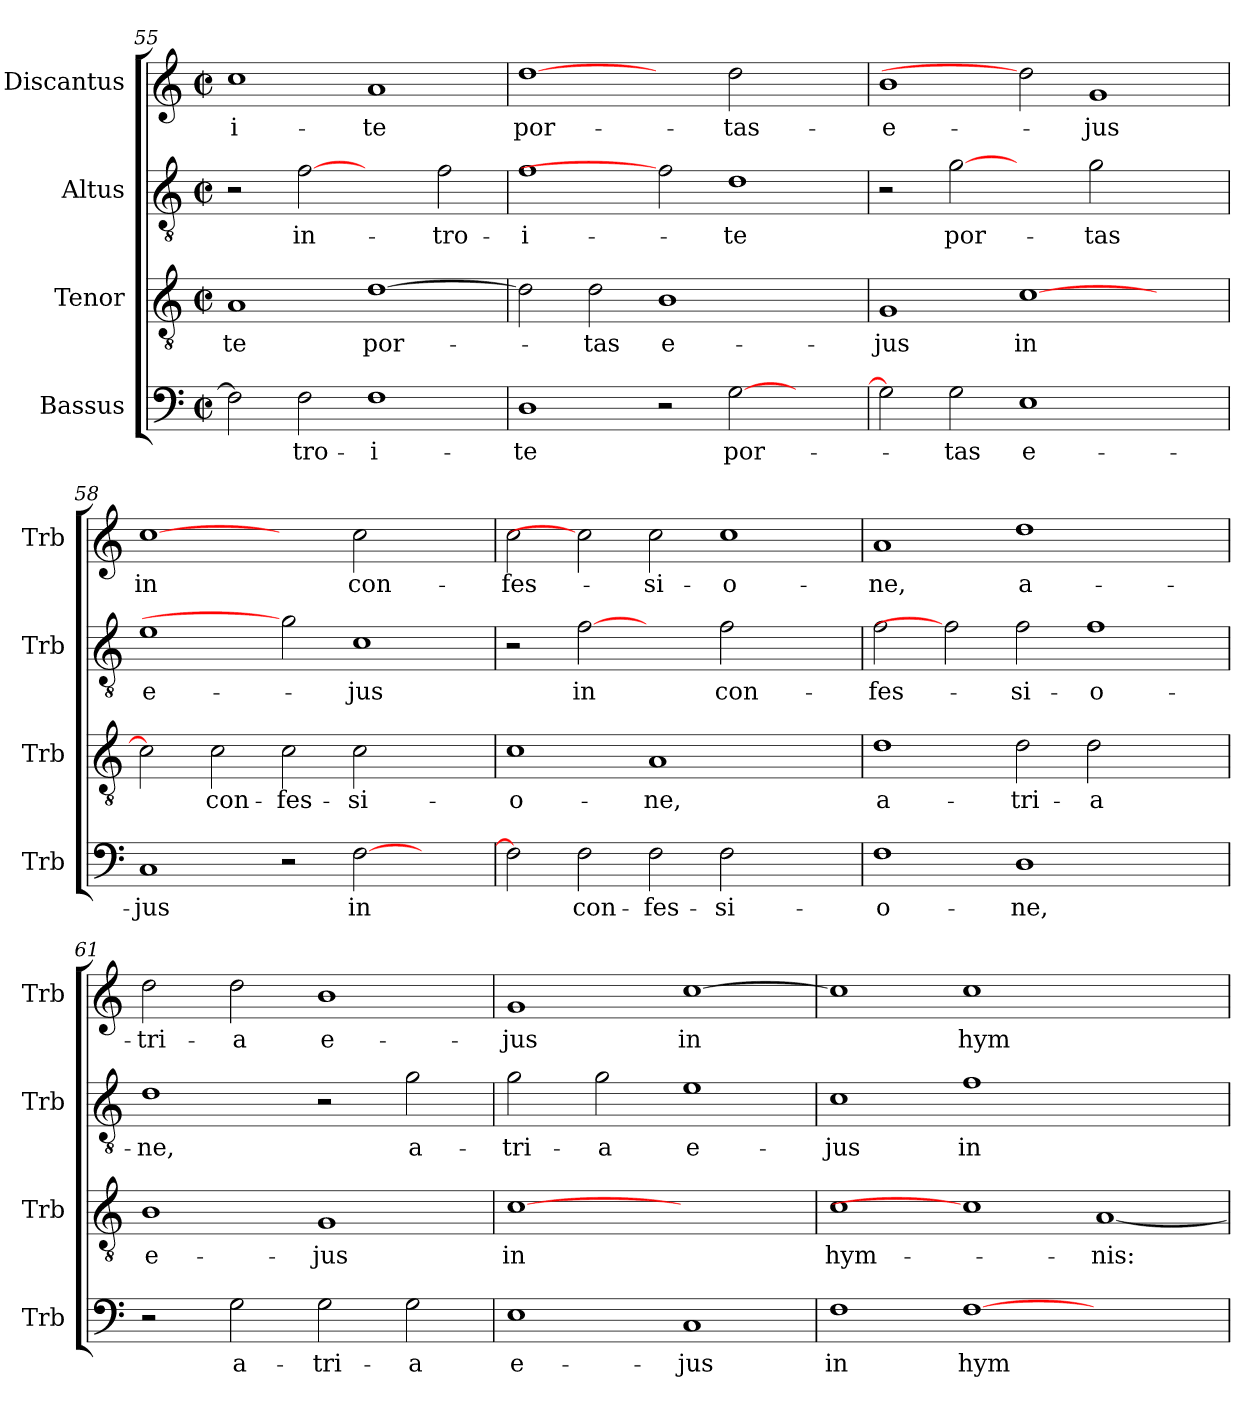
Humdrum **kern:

**kern	**text	**kern	**text	**kern	**text	**kern	**text
*part4	*part4	*part3	*part3	*part2	*part2	*part1	*part1
*staff4	*staff4	*staff3	*staff3	*staff2	*staff2	*staff1	*staff1
*I"Bassus	*	*I"Tenor	*	*I"Altus	*	*I"Discantus	*
*I'Trb	*	*I'Trb	*	*I'Trb	*	*I'Trb	*
*clefF4	*	*clefGv2	*	*clefGv2	*	*clefG2	*
*k[]	*	*k[]	*	*k[]	*	*k[]	*
*a:	*	*a:	*	*a:	*	*a:	*
*M2/2	*	*M2/2	*	*M2/2	*	*M2/2	*
*met(c|)	*	*met(c|)	*	*met(c|)	*	*met(c|)	*
=55	=55	=55	=55	=55	=55	=55	=55
!	!	!	!LO:LY:b	!	!	!	!LO:LY:b
2F\]	.	1A	-te	2r	.	1cc	-i-
!	!LO:LY:b	!	!	!	!LO:LY:b	!	!
2F\	-tro-	.	.	[2f	in-	.	.
!	!LO:LY:b	!	!LO:LY:b	!	!	!	!LO:LY:b
1F	-i-	[1d	por-	2ryy	.	1a	-te
!	!	!	!	!	!LO:LY:b	!	!
.	.	.	.	2f\	-tro-	.	.
=56	=56	=56	=56	=56	=56	=56	=56
!	!LO:LY:b	!	!	!	!LO:LY:b	!	!LO:LY:b
1D	-te	2d\]	.	1f	-i-	[1dd	por-
!	!	!	!LO:LY:b	!	!	!	!
.	.	2d\	-tas	.	.	.	.
!	!	!	!LO:LY:b	!	!	!	!
2r	.	1B	e-	2f]	.	2ryy	.
!	!LO:LY:b	!	!	!	!LO:LY:b	!	!LO:LY:b
[2G\	por-	.	.	1d	-te	2dd\	-tas-
2ryy	.	2ryy	.	.	.	2ryy	.
=57	=57	=57	=57	=57	=57	=57	=57
!	!	!	!LO:LY:b	!	!	!	!LO:LY:b
2G\]	.	1G	-jus	2r	.	1b	-e-
!	!LO:LY:b	!	!	!	!LO:LY:b	!	!
2G\	-tas	.	.	[2g	por-	.	.
!	!LO:LY:b	!	!LO:LY:b	!	!	!	!
1E	e-	[1c	in	2ryy	.	2dd]	.
!	!	!	!	!	!LO:LY:b	!	!LO:LY:b
.	.	.	.	2g\	-tas	1g	-jus
2ryy	.	2ryy	.	2ryy	.	.	.
=58	=58	=58	=58	=58	=58	=58	=58
!	!LO:LY:b	!	!	!	!LO:LY:b	!	!LO:LY:b
1C	-jus	2c\]	.	1e	e-	[1cc	in
!	!	!	!LO:LY:b	!	!	!	!
.	.	2c\	con-	.	.	.	.
!	!	!	!LO:LY:b	!	!	!	!
2r	.	2c\	-fes-	2g]	.	2ryy	.
!	!LO:LY:b	!	!LO:LY:b	!	!LO:LY:b	!	!LO:LY:b
[2F\	in	2c\	-si-	1c	-jus	2cc\	con-
2ryy	.	2ryy	.	.	.	2ryy	.
!!LO:LB:g=z
=59	=59	=59	=59	=59	=59	=59	=59
!	!	!	!LO:LY:b	!	!	!	!LO:LY:b
2F\]	.	1c	-o-	2r	.	2cc\	-fes-
!	!LO:LY:b	!	!	!	!LO:LY:b	!	!
2F\	con-	.	.	[2f	in	2cc]	.
!	!LO:LY:b	!	!LO:LY:b	!	!	!	!LO:LY:b
2F\	-fes-	1A	-ne,	2ryy	.	2cc\	-si-
!	!LO:LY:b	!	!	!	!LO:LY:b	!	!LO:LY:b
2F\	-si-	.	.	2f\	con-	1cc	-o-
2ryy	.	2ryy	.	2ryy	.	.	.
=60	=60	=60	=60	=60	=60	=60	=60
!	!LO:LY:b	!	!LO:LY:b	!	!LO:LY:b	!	!LO:LY:b
1F	-o-	1d	a-	2f\	-fes-	1a	-ne,
.	.	.	.	2f]	.	.	.
!	!LO:LY:b	!	!LO:LY:b	!	!LO:LY:b	!	!LO:LY:b
1D	-ne,	2d\	-tri-	2f\	-si-	1dd	a-
!	!	!	!LO:LY:b	!	!LO:LY:b	!	!
.	.	2d\	-a	1f	-o-	.	.
2ryy	.	2ryy	.	.	.	2ryy	.
=61	=61	=61	=61	=61	=61	=61	=61
!	!	!	!LO:LY:b	!	!LO:LY:b	!	!LO:LY:b
2r	.	1B	e-	1d	-ne,	2dd\	-tri-
!	!LO:LY:b	!	!	!	!	!	!LO:LY:b
2G\	a-	.	.	.	.	2dd\	-a
!	!LO:LY:b	!	!LO:LY:b	!	!	!	!LO:LY:b
2G\	-tri-	1G	-jus	2r	.	1b	e-
!	!LO:LY:b	!	!	!	!LO:LY:b	!	!
2G\	-a	.	.	2g\	a-	.	.
=62	=62	=62	=62	=62	=62	=62	=62
!	!LO:LY:b	!	!LO:LY:b	!	!LO:LY:b	!	!LO:LY:b
1E	e-	[1c	in	2g\	-tri-	1g	-jus
!	!	!	!	!	!LO:LY:b	!	!
.	.	.	.	2g\	-a	.	.
!	!LO:LY:b	!	!	!	!LO:LY:b	!	!LO:LY:b
1C	-jus	1ryy	.	1e	e-	[1cc	in
=63	=63	=63	=63	=63	=63	=63	=63
!	!LO:LY:b	!	!LO:LY:b	!	!LO:LY:b	!	!
1F	in	1c	hym-	1c	-jus	1cc]	.
!	!LO:LY:b	!	!	!	!LO:LY:b	!	!LO:LY:b
[1F	hym-	1c]	.	1f	in	1cc	hym-
!	!	!	!LO:LY:b	!	!	!	!
1ryy	.	[1A	-nis:	1ryy	.	1ryy	.
=	=	=	=	=	=	=	=
*-	*-	*-	*-	*-	*-	*-	*-
